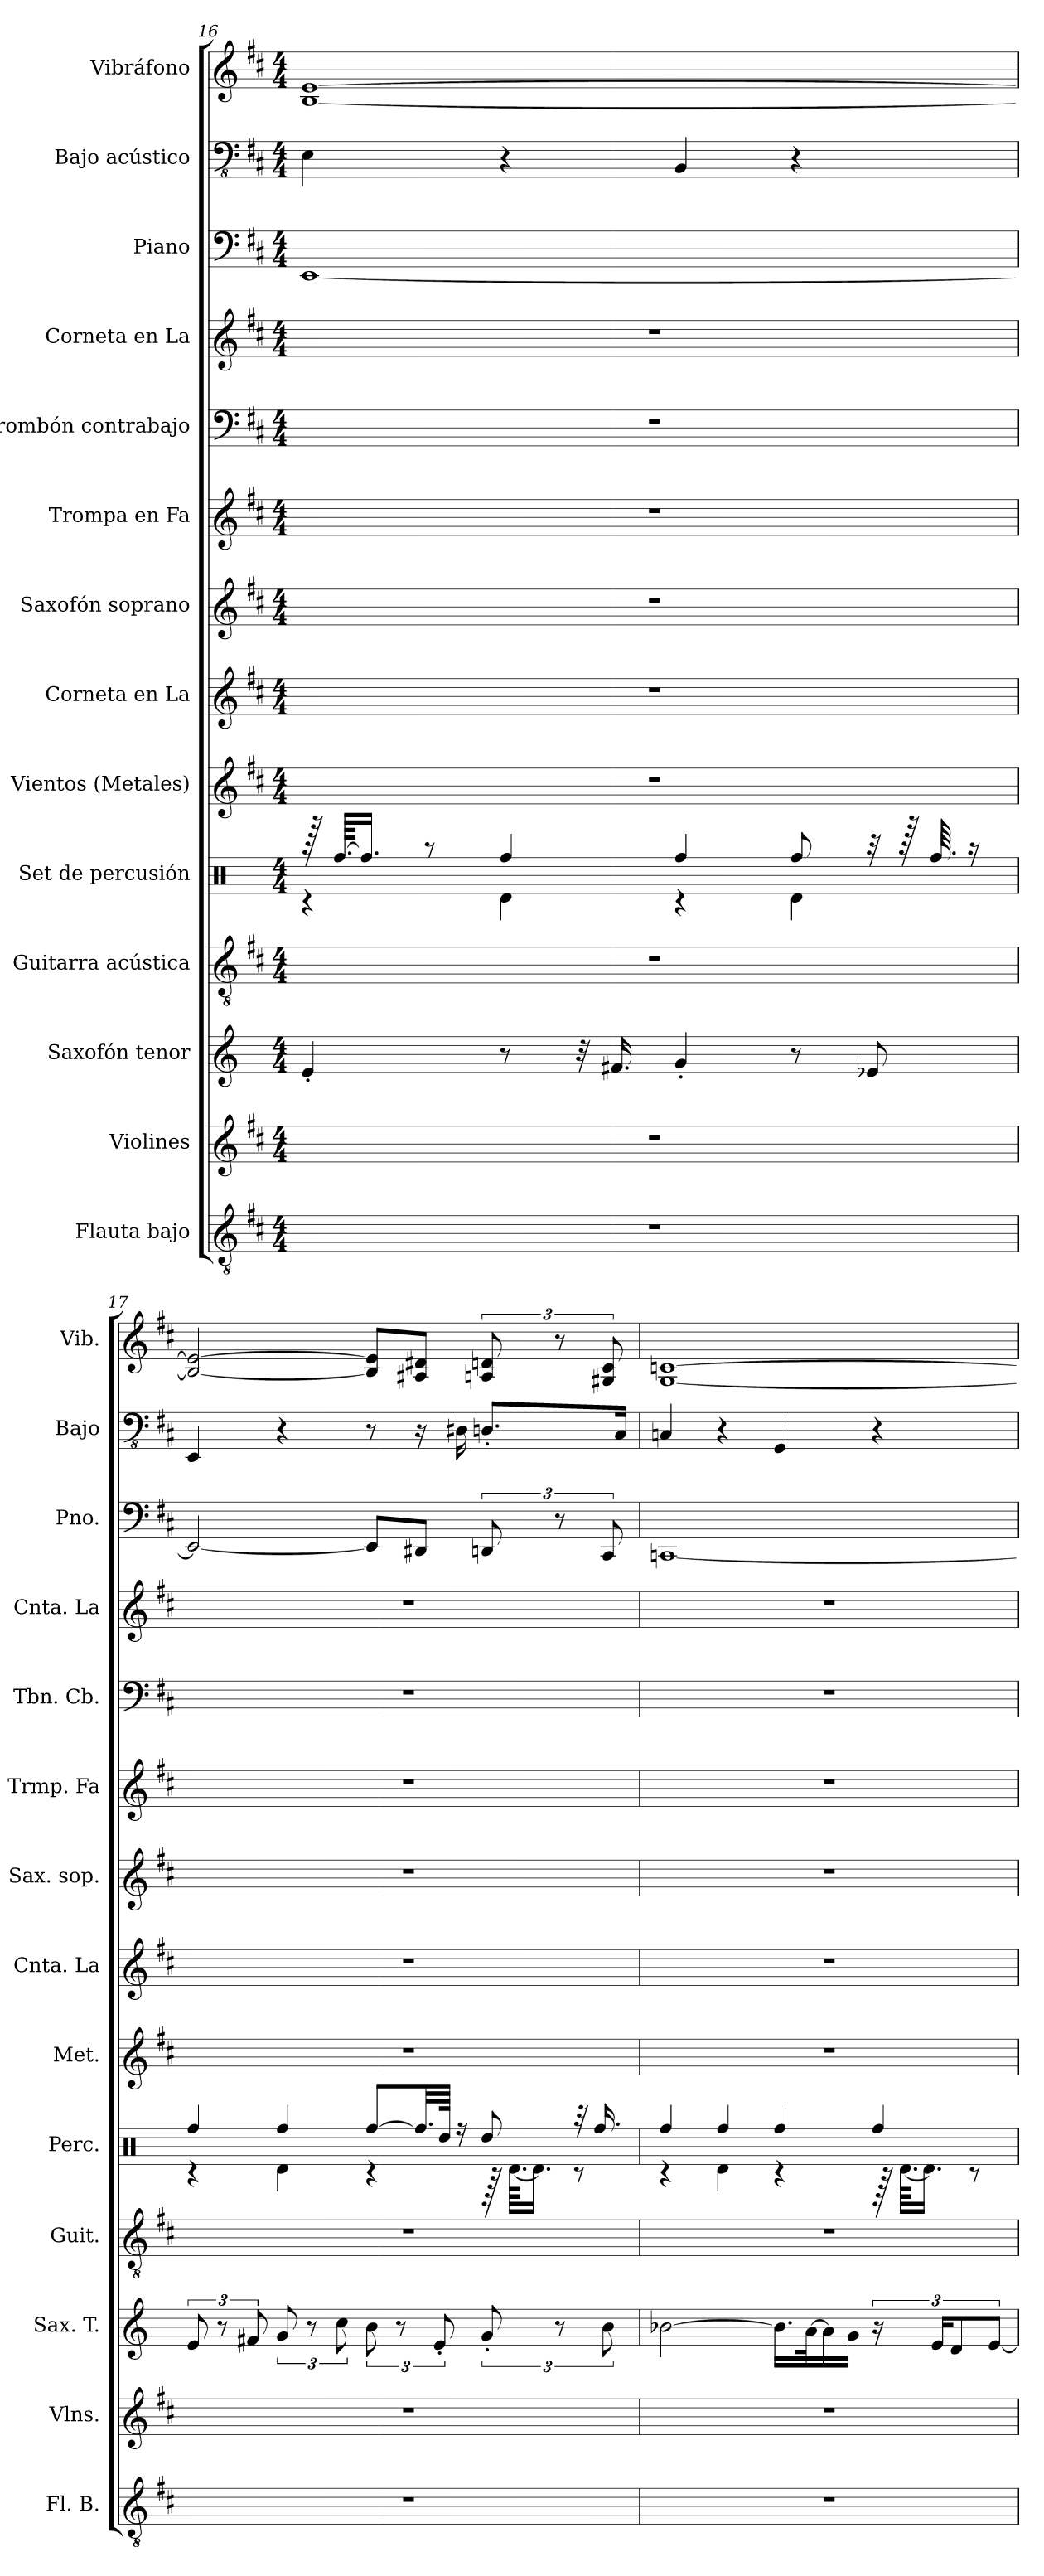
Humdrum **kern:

**kern	**kern	**kern	**kern	**kern	**kern	**kern	**kern	**kern	**kern	**kern	**kern	**kern	**kern
*part14	*part13	*part12	*part11	*part10	*part9	*part8	*part7	*part6	*part5	*part4	*part3	*part2	*part1
*staff14	*staff13	*staff12	*staff11	*staff10	*staff9	*staff8	*staff7	*staff6	*staff5	*staff4	*staff3	*staff2	*staff1
*I"Flauta bajo	*I"Violines	*I"Saxofón tenor	*I"Guitarra acústica	*I"Set de percusión	*I"Vientos (Metales)	*I"Corneta en La	*I"Saxofón soprano	*I"Trompa en Fa	*I"Trombón contrabajo	*I"Corneta en La	*I"Piano	*I"Bajo acústico	*I"Vibráfono
*I'Fl. B.	*I'Vlns.	*I'Sax. T.	*I'Guit.	*I'Perc.	*I'Met.	*I'Cnta. La	*I'Sax. sop.	*I'Trmp. Fa	*I'Tbn. Cb.	*I'Cnta. La	*I'Pno.	*I'Bajo	*I'Vib.
!!LO:PB:g=z
*clefGv2	*clefG2	*clefG2	*clefGv2	*clefX	*clefG2	*clefG2	*clefG2	*clefG2	*clefF4	*clefG2	*clefF4	*clefFv4	*clefG2
*	*	*ITrd8c14	*	*	*	*ITrd2c3	*ITrd1c2	*ITrd4c7	*	*ITrd2c3	*	*	*
*k[f#c#]	*k[f#c#]	*k[]	*k[f#c#]	*k[]	*k[f#c#]	*k[f#c#g#d#a#]	*k[]	*k[f#]	*k[f#c#]	*k[f#c#g#d#a#]	*k[f#c#]	*k[f#c#]	*k[f#c#]
*M4/4	*M4/4	*M4/4	*M4/4	*M4/4	*M4/4	*M4/4	*M4/4	*M4/4	*M4/4	*M4/4	*M4/4	*M4/4	*M4/4
=16	=16	=16	=16	=16	=16	=16	=16	=16	=16	=16	=16	=16	=16
*	*	*	*	*^	*	*	*	*	*	*	*	*	*
1r	1r	4E'/	1r	128r	4r	1r	1r	1r	1r	1r	1r	[1EE	4EE\	[1B [1e
.	.	.	.	[64.Rff/KKLL	.	.	.	.	.	.	.	.	.	.
.	.	.	.	16.Rff/JJ]	.	.	.	.	.	.	.	.	.	.
.	.	.	.	8r	.	.	.	.	.	.	.	.	.	.
.	.	8r	.	4Rff/	4Rd\	.	.	.	.	.	.	.	4r	.
.	.	32r	.	.	.	.	.	.	.	.	.	.	.	.
.	.	16.F#X/	.	.	.	.	.	.	.	.	.	.	.	.
.	.	4G'/	.	4Rff/	4r	.	.	.	.	.	.	.	4BBB/	.
.	.	8r	.	8Rff/	4Rd\	.	.	.	.	.	.	.	4r	.
.	.	8E-X/	.	32r	.	.	.	.	.	.	.	.	.	.
.	.	.	.	128r	.	.	.	.	.	.	.	.	.	.
.	.	.	.	64.Rff/	.	.	.	.	.	.	.	.	.	.
.	.	.	.	16r	.	.	.	.	.	.	.	.	.	.
=17	=17	=17	=17	=17	=17	=17	=17	=17	=17	=17	=17	=17	=17	=17
1r	1r	12E/	1r	4Rff/	4r	1r	1r	1r	1r	1r	1r	2EE/_	4EEE/	2B/_ 2e/_
.	.	12r	.	.	.	.	.	.	.	.	.	.	.	.
.	.	12F#X/	.	.	.	.	.	.	.	.	.	.	.	.
.	.	12G/	.	4Rff/	4Rd\	.	.	.	.	.	.	.	4r	.
.	.	12r	.	.	.	.	.	.	.	.	.	.	.	.
.	.	12c\	.	.	.	.	.	.	.	.	.	.	.	.
.	.	12B\	.	[8Rff/L	4r	.	.	.	.	.	.	8EE/L]	8r	8B/] 8e/]L
.	.	12r	.	.	.	.	.	.	.	.	.	.	.	.
.	.	.	.	32.Rff/LL]	.	.	.	.	.	.	.	8DD#X/J	16r	8A#X/ 8d#X/J
.	.	12E'/	.	.	.	.	.	.	.	.	.	.	.	.
.	.	.	.	64Rdd/JJJk	.	.	.	.	.	.	.	.	.	.
.	.	.	.	16r	.	.	.	.	.	.	.	.	16DD#X\	.
.	.	12G'/	.	8Rdd/	128r	.	.	.	.	.	.	12DDn/	8.DDn'/L	12An/ 12dn/
.	.	.	.	.	[64.Rd\KKLL	.	.	.	.	.	.	.	.	.
.	.	.	.	.	16.Rd\JJ]	.	.	.	.	.	.	.	.	.
.	.	12r	.	.	.	.	.	.	.	.	.	12r	.	12r
.	.	.	.	32r	8r	.	.	.	.	.	.	.	.	.
.	.	.	.	16.Rff/	.	.	.	.	.	.	.	.	.	.
.	.	12B\	.	.	.	.	.	.	.	.	.	12CC#/	.	12G#X/ 12c#/
.	.	.	.	.	.	.	.	.	.	.	.	.	16CC#/Jk	.
!!LO:PB:g=z
=18	=18	=18	=18	=18	=18	=18	=18	=18	=18	=18	=18	=18	=18	=18
*	*	*	*	*	*	*	*	*	*	*	*	*	*	*^
1r	1r	[2B-X\	1r	4Rff/	4r	1r	1r	1r	1r	1r	1r	[1CCn	4CCn/	[1cn	[1G
.	.	.	.	4Rff/	4Rd\	.	.	.	.	.	.	.	4r	.	.
.	.	16.B-\LL]	.	4Rff/	4r	.	.	.	.	.	.	.	4GGG/	.	.
.	.	[32A\K	.	.	.	.	.	.	.	.	.	.	.	.	.
.	.	16A\]	.	.	.	.	.	.	.	.	.	.	.	.	.
.	.	16G\JJ	.	.	.	.	.	.	.	.	.	.	.	.	.
.	.	24r	.	4Rff/	128r	.	.	.	.	.	.	.	4r	.	.
.	.	.	.	.	[64.Rd\KKLL	.	.	.	.	.	.	.	.	.	.
.	.	.	.	.	16.Rd\JJ]	.	.	.	.	.	.	.	.	.	.
.	.	24E/KL	.	.	.	.	.	.	.	.	.	.	.	.	.
.	.	12D/	.	.	.	.	.	.	.	.	.	.	.	.	.
.	.	.	.	.	8r	.	.	.	.	.	.	.	.	.	.
.	.	[12E/J	.	.	.	.	.	.	.	.	.	.	.	.	.
*	*	*	*	*v	*v	*	*	*	*	*	*	*	*	*v	*v
=	=	=	=	=	=	=	=	=	=	=	=	=	=
*-	*-	*-	*-	*-	*-	*-	*-	*-	*-	*-	*-	*-	*-
